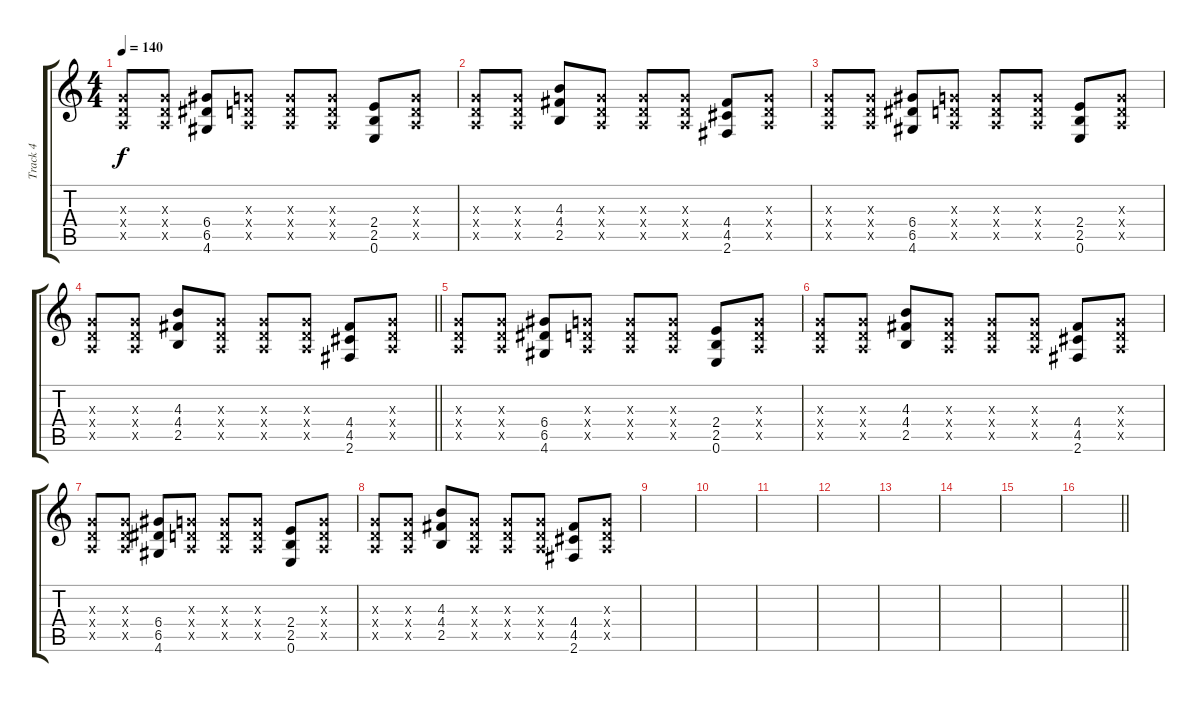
\track ("Track 4" "Track 4") {instrument acousticguitarnylon}
\staff {score tabs}
\tuning (E4 B3 G3 D3 A2 E2) {hide}
\ts (4 4)
\tempo 140
\clef g2
\ks c
(0.3{x} 0.4{x} 0.5{x}).8{dy f} (0.3{x} 0.4{x} 0.5{x}).8 (6.4 6.5 4.6).8 (0.3{x} 0.4{x} 0.5{x}).8 (0.3{x} 0.4{x} 0.5{x}).8 (0.3{x} 0.4{x} 0.5{x}).8 (2.4 2.5 0.6).8 (0.3{x} 0.4{x} 0.5{x}).8 |
(0.3{x} 0.4{x} 0.5{x}).8 (0.3{x} 0.4{x} 0.5{x}).8 (4.3 4.4 2.5).8 (0.3{x} 0.4{x} 0.5{x}).8 (0.3{x} 0.4{x} 0.5{x}).8 (0.3{x} 0.4{x} 0.5{x}).8 (4.4 4.5 2.6).8 (0.3{x} 0.4{x} 0.5{x}).8 |
(0.3{x} 0.4{x} 0.5{x}).8 (0.3{x} 0.4{x} 0.5{x}).8 (6.4 6.5 4.6).8 (0.3{x} 0.4{x} 0.5{x}).8 (0.3{x} 0.4{x} 0.5{x}).8 (0.3{x} 0.4{x} 0.5{x}).8 (2.4 2.5 0.6).8 (0.3{x} 0.4{x} 0.5{x}).8 |
\barLineRight lightlight
(0.3{x} 0.4{x} 0.5{x}).8 (0.3{x} 0.4{x} 0.5{x}).8 (4.3 4.4 2.5).8 (0.3{x} 0.4{x} 0.5{x}).8 (0.3{x} 0.4{x} 0.5{x}).8 (0.3{x} 0.4{x} 0.5{x}).8 (4.4 4.5 2.6).8 (0.3{x} 0.4{x} 0.5{x}).8 |
(0.3{x} 0.4{x} 0.5{x}).8 (0.3{x} 0.4{x} 0.5{x}).8 (6.4 6.5 4.6).8 (0.3{x} 0.4{x} 0.5{x}).8 (0.3{x} 0.4{x} 0.5{x}).8 (0.3{x} 0.4{x} 0.5{x}).8 (2.4 2.5 0.6).8 (0.3{x} 0.4{x} 0.5{x}).8 |
(0.3{x} 0.4{x} 0.5{x}).8 (0.3{x} 0.4{x} 0.5{x}).8 (4.3 4.4 2.5).8 (0.3{x} 0.4{x} 0.5{x}).8 (0.3{x} 0.4{x} 0.5{x}).8 (0.3{x} 0.4{x} 0.5{x}).8 (4.4 4.5 2.6).8 (0.3{x} 0.4{x} 0.5{x}).8 |
(0.3{x} 0.4{x} 0.5{x}).8 (0.3{x} 0.4{x} 0.5{x}).8 (6.4 6.5 4.6).8 (0.3{x} 0.4{x} 0.5{x}).8 (0.3{x} 0.4{x} 0.5{x}).8 (0.3{x} 0.4{x} 0.5{x}).8 (2.4 2.5 0.6).8 (0.3{x} 0.4{x} 0.5{x}).8 |
(0.3{x} 0.4{x} 0.5{x}).8 (0.3{x} 0.4{x} 0.5{x}).8 (4.3 4.4 2.5).8 (0.3{x} 0.4{x} 0.5{x}).8 (0.3{x} 0.4{x} 0.5{x}).8 (0.3{x} 0.4{x} 0.5{x}).8 (4.4 4.5 2.6).8 (0.3{x} 0.4{x} 0.5{x}).8 |
|
|
|
|
|
|
|
\barLineRight lightlight
